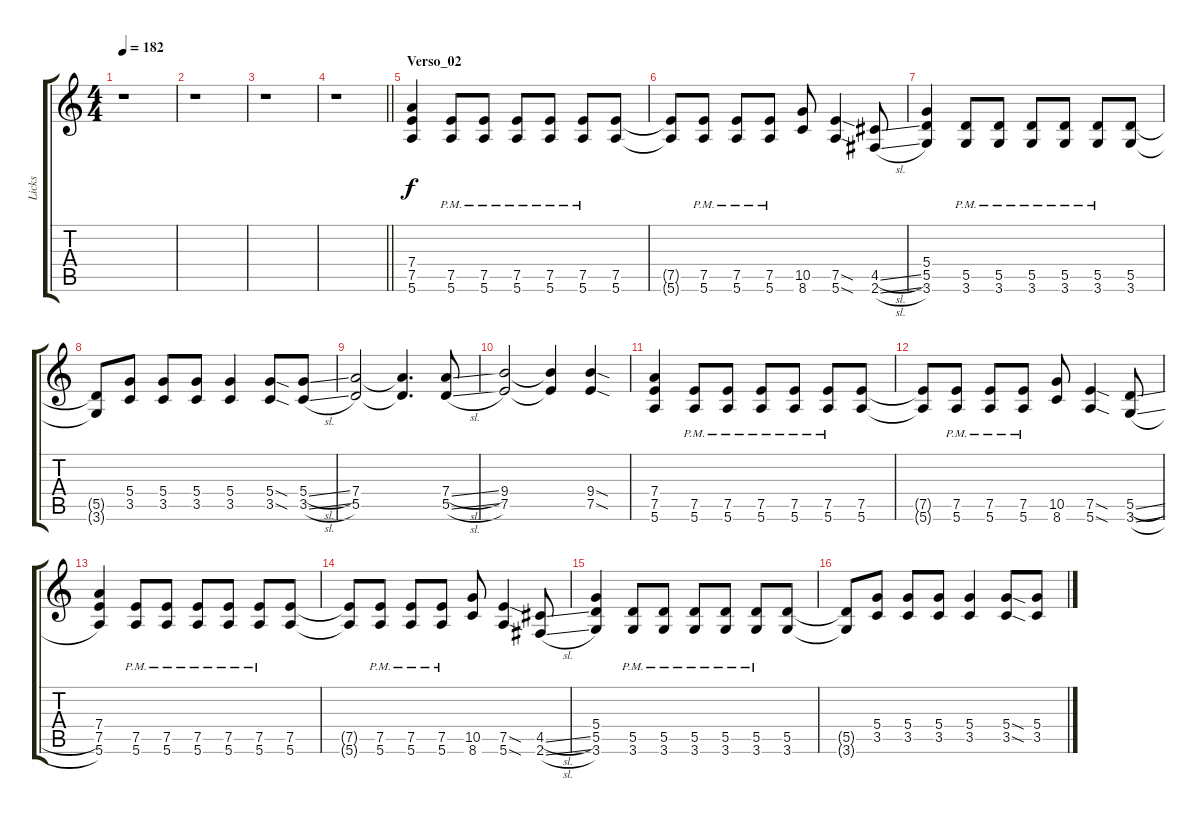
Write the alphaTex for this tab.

\track ("Licks" "Licks") {instrument overdrivenguitar}
\staff {score tabs}
\tuning (E4 B3 G3 D3 A2 E2) {hide}
\ts (4 4)
\tempo 182
\clef g2
\ks c
r.1{dy f} |
r.1 |
r.1 |
\barLineRight lightlight
r.1 |
\section ("" "Verso_02")
(7.4 7.5 5.6).4 (7.5{pm} 5.6{pm}).8 (7.5{pm} 5.6{pm}).8 (7.5{pm} 5.6{pm}).8 (7.5{pm} 5.6{pm}).8 (7.5{pm} 5.6{pm}).8 (7.5 5.6).8 |
(7.5{t} 5.6{t}).8 (7.5{pm} 5.6{pm}).8 (7.5{pm} 5.6{pm}).8 (7.5{pm} 5.6{pm}).8 (10.5 8.6).8 (7.5{sod} 5.6{sod}).4 (4.5{sl} 2.6{sl}).8 |
(5.4 5.5 3.6).4 (5.5{pm} 3.6{pm}).8 (5.5{pm} 3.6{pm}).8 (5.5{pm} 3.6{pm}).8 (5.5{pm} 3.6{pm}).8 (5.5{pm} 3.6{pm}).8 (5.5 3.6).8 |
(5.5{t} 3.6{t}).8 (5.4 3.5).8 (5.4 3.5).8 (5.4 3.5).8 (5.4 3.5).4 (5.4{sod} 3.5{sod}).8 (5.4{sl} 3.5{sl}).8 |
(7.4 5.5).2 (7.4{t} 5.5{t}).4{d} (7.4{sl} 5.5{sl}).8 |
(9.4 7.5).2 (9.4{t} 7.5{t}).4 (9.4{sod} 7.5{sod}).4 |
(7.4 7.5 5.6).4 (7.5{pm} 5.6{pm}).8 (7.5{pm} 5.6{pm}).8 (7.5{pm} 5.6{pm}).8 (7.5{pm} 5.6{pm}).8 (7.5{pm} 5.6{pm}).8 (7.5 5.6).8 |
(7.5{t} 5.6{t}).8 (7.5{pm} 5.6{pm}).8 (7.5{pm} 5.6{pm}).8 (7.5{pm} 5.6{pm}).8 (10.5 8.6).8 (7.5{sod} 5.6{sod}).4 (5.5{sl} 3.6{sl}).8 |
(7.4 7.5 5.6).4 (7.5{pm} 5.6{pm}).8 (7.5{pm} 5.6{pm}).8 (7.5{pm} 5.6{pm}).8 (7.5{pm} 5.6{pm}).8 (7.5{pm} 5.6{pm}).8 (7.5 5.6).8 |
(7.5{t} 5.6{t}).8 (7.5{pm} 5.6{pm}).8 (7.5{pm} 5.6{pm}).8 (7.5{pm} 5.6{pm}).8 (10.5 8.6).8 (7.5{sod} 5.6{sod}).4 (4.5{sl} 2.6{sl}).8 |
(5.4 5.5 3.6).4 (5.5{pm} 3.6{pm}).8 (5.5{pm} 3.6{pm}).8 (5.5{pm} 3.6{pm}).8 (5.5{pm} 3.6{pm}).8 (5.5{pm} 3.6{pm}).8 (5.5 3.6).8 |
(5.5{t} 3.6{t}).8 (5.4 3.5).8 (5.4 3.5).8 (5.4 3.5).8 (5.4 3.5).4 (5.4{sod} 3.5{sod}).8 (5.4{sl} 3.5{sl}).8
